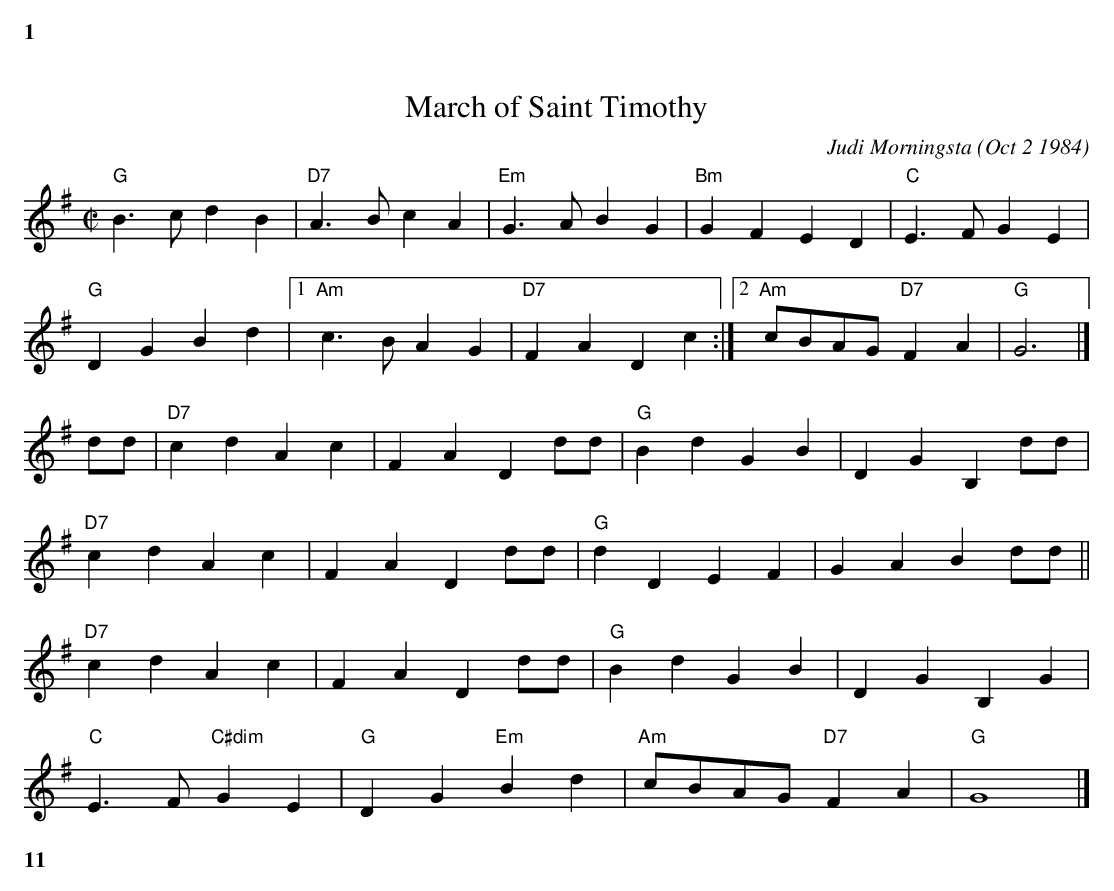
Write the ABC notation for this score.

X:1
T:March of Saint Timothy
C:Judi Morningsta (Oct 2 1984)
M:C|
L:1/8
K:G
"G"B3c d2B2| "D7"A3B c2A2| "Em"G3A B2G2| "Bm"G2F2 E2D2| "C"E3F G2E2|
"G"D2G2 B2d2|1 "Am"c3B A2G2| "D7"F2A2 D2c2 :|2 "Am"cBAG "D7"F2A2| "G"G6 |]
\
dd| \
"D7"c2d2 A2c2| F2A2 D2dd| "G"B2d2 G2B2| D2G2 B,2dd|
"D7"c2d2 A2c2| F2A2 D2dd| "G"d2D2 E2F2| G2A2 B2dd||
"D7"c2d2 A2c2| F2A2 D2dd| "G"B2d2 G2B2| D2G2 B,2G2|
"C"E3F "C#dim"G2E2| "G"D2G2 "Em"B2d2| "Am"cBAG "D7"F2A2| "G"G8 |]
